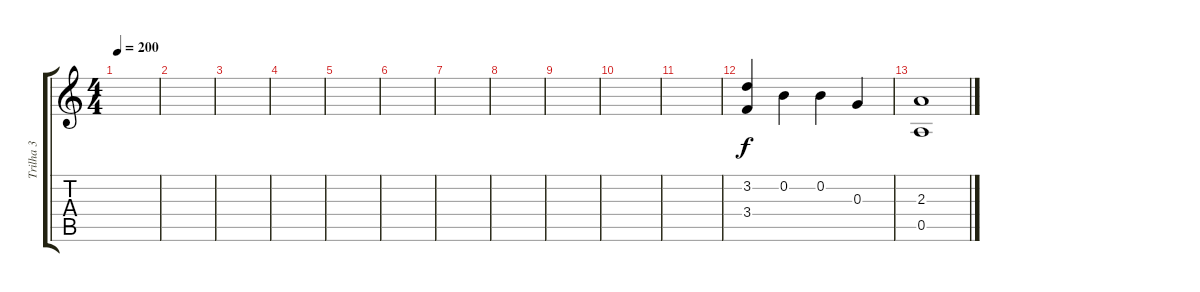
\track ("Trilha 3" "Trilha 3") {instrument overdrivenguitar}
\staff {score tabs}
\tuning (E4 B3 G3 D3 A2 E2) {hide}
\ts (4 4)
\tempo 200
\clef g2
\ks c
|
|
|
|
|
|
|
|
|
|
|
(3.2 3.4).4 0.2.4 0.2.4 0.3.4 |
(2.3 0.5).1
